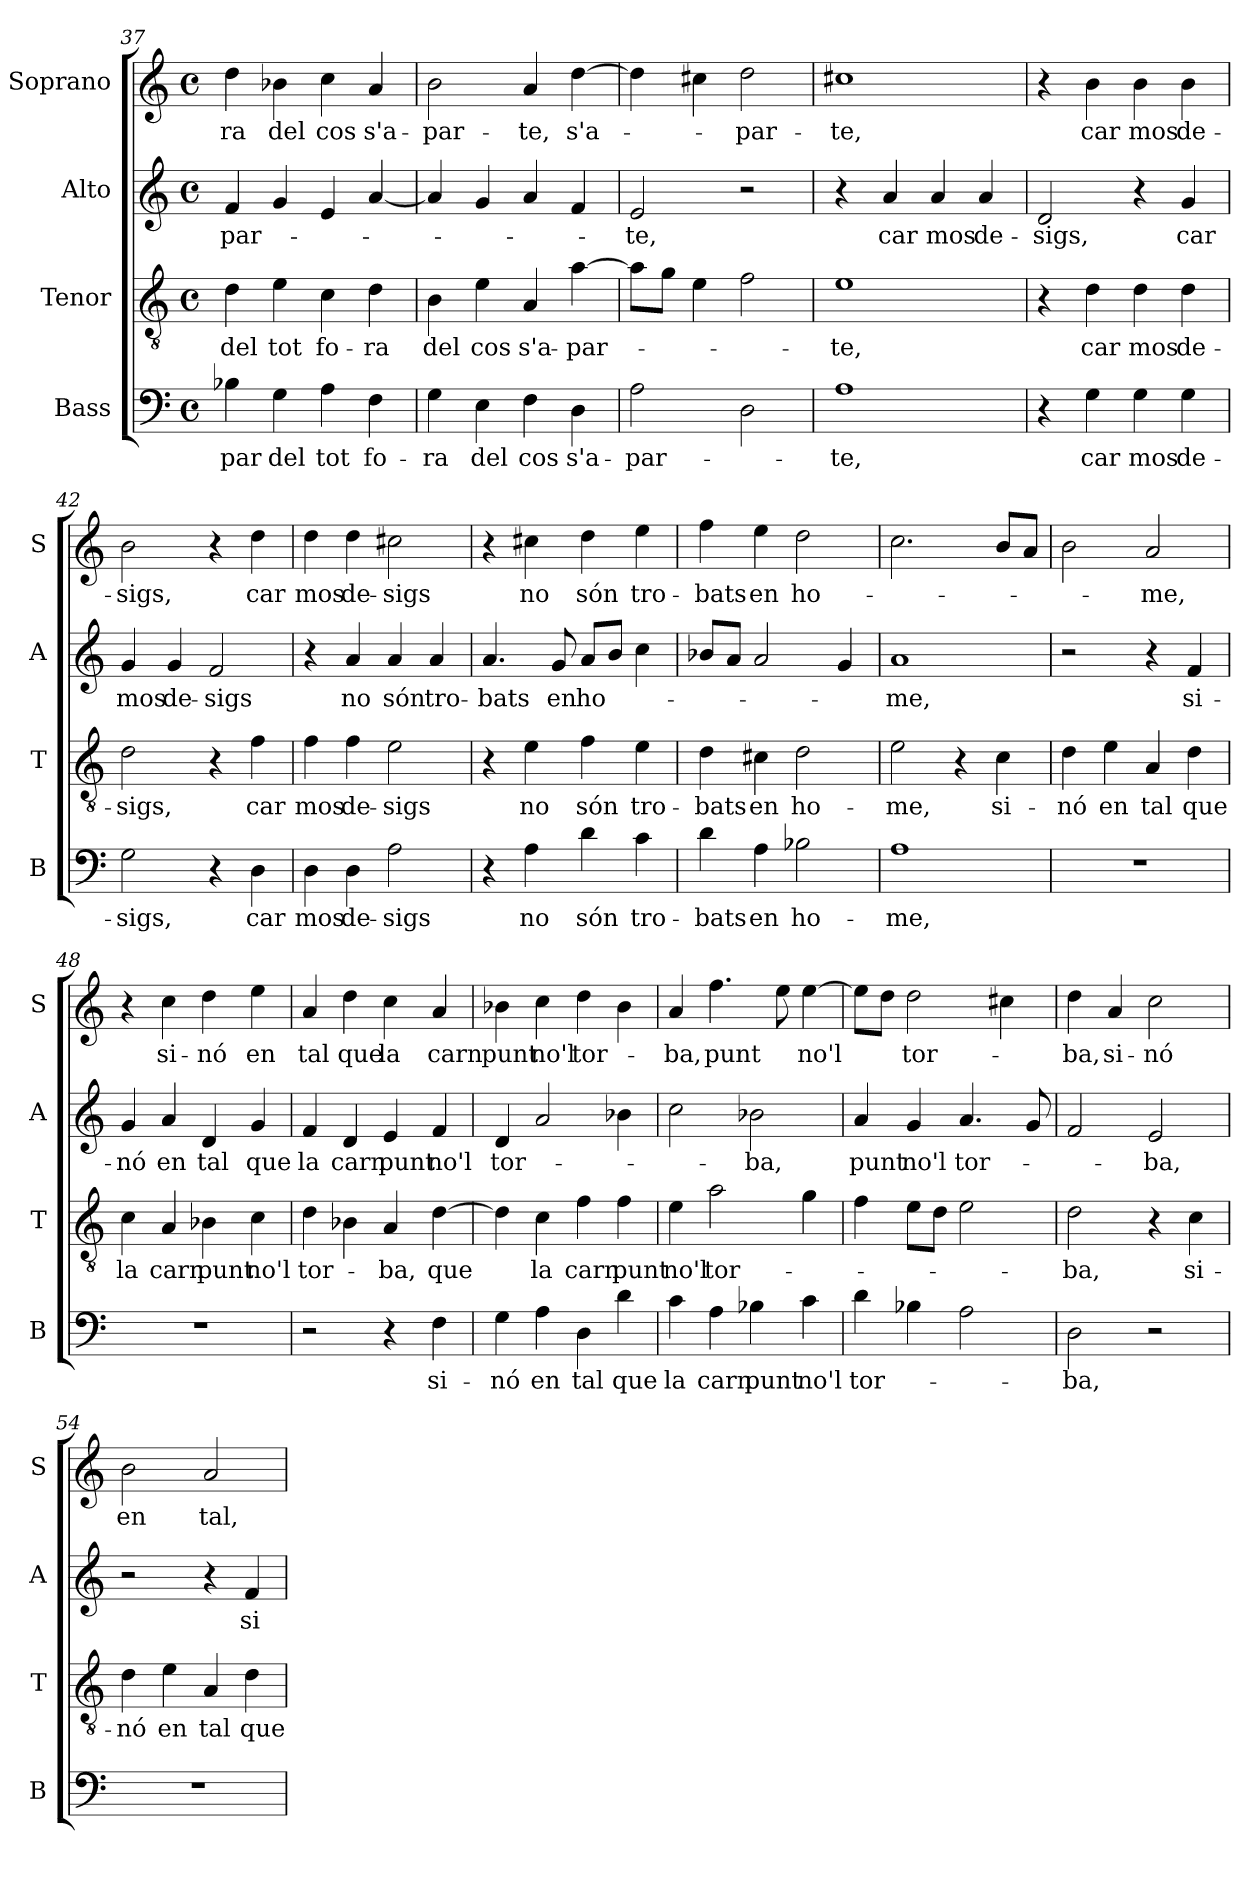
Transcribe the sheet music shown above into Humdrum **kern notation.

**kern	**text	**kern	**text	**kern	**text	**kern	**text
*part4	*part4	*part3	*part3	*part2	*part2	*part1	*part1
*staff4	*staff4	*staff3	*staff3	*staff2	*staff2	*staff1	*staff1
*I"Bass	*	*I"Tenor	*	*I"Alto	*	*I"Soprano	*
*I'B	*	*I'T	*	*I'A	*	*I'S	*
*clefF4	*	*clefGv2	*	*clefG2	*	*clefG2	*
*k[]	*	*k[]	*	*k[]	*	*k[]	*
*C:	*	*C:	*	*C:	*	*C:	*
*M4/4	*	*M4/4	*	*M4/4	*	*M4/4	*
*met(c)	*	*met(c)	*	*met(c)	*	*met(c)	*
=37	=37	=37	=37	=37	=37	=37	=37
4B-X\	par	4d\	del	4f/	-par-	4dd\	-ra
4G\	del	4e\	tot	4g/	.	4b-X\	del
4A\	tot	4c\	fo-	4e/	.	4cc\	cos
4F\	fo-	4d\	-ra	[4a/	.	4a/	s'a-
=38	=38	=38	=38	=38	=38	=38	=38
4G\	-ra	4B\	del	4a/]	.	2b\	-par-
4E\	del	4e\	cos	4g/	.	.	.
4F\	cos	4A/	s'a-	4a/	.	4a/	-te,
4D\	s'a-	[4a\	-par-	4f/	.	[4dd\	s'a-
!!LO:LB:g=z
=39	=39	=39	=39	=39	=39	=39	=39
2A\	-par-	8a\L]	.	2e/	-te,	4dd\]	.
.	.	8g\J	.	.	.	.	.
.	.	4e\	.	.	.	4cc#X\	.
2D\	.	2f\	.	2r	.	2dd\	-par-
=40	=40	=40	=40	=40	=40	=40	=40
1A	-te,	1e	-te,	4r	.	1cc#X	-te,
.	.	.	.	4a/	car	.	.
.	.	.	.	4a/	mos	.	.
.	.	.	.	4a/	de-	.	.
=41	=41	=41	=41	=41	=41	=41	=41
4r	.	4r	.	2d/	-sigs,	4r	.
4G\	car	4d\	car	.	.	4b\	car
4G\	mos	4d\	mos	4r	.	4b\	mos
4G\	de-	4d\	de-	4g/	car	4b\	de-
=42	=42	=42	=42	=42	=42	=42	=42
2G\	-sigs,	2d\	-sigs,	4g/	mos	2b\	-sigs,
.	.	.	.	4g/	de-	.	.
4r	.	4r	.	2f/	-sigs	4r	.
4D\	car	4f\	car	.	.	4dd\	car
=43	=43	=43	=43	=43	=43	=43	=43
4D\	mos	4f\	mos	4r	.	4dd\	mos
4D\	de-	4f\	de-	4a/	no	4dd\	de-
2A\	-sigs	2e\	-sigs	4a/	són	2cc#X\	-sigs
.	.	.	.	4a/	tro-	.	.
!!LO:PB:g=z
=44	=44	=44	=44	=44	=44	=44	=44
4r	.	4r	.	4.a/	-bats	4r	.
4A\	no	4e\	no	.	.	4cc#X\	no
.	.	.	.	8g/	en	.	.
4d\	són	4f\	són	8a/L	ho-	4dd\	són
.	.	.	.	8b/J	.	.	.
4c\	tro-	4e\	tro-	4cc\	.	4ee\	tro-
=45	=45	=45	=45	=45	=45	=45	=45
4d\	-bats	4d\	-bats	8b-X/L	.	4ff\	-bats
.	.	.	.	8a/J	.	.	.
4A\	en	4c#X\	en	2a/	.	4ee\	en
2B-X\	ho-	2d\	ho-	.	.	2dd\	ho-
.	.	.	.	4g/	.	.	.
=46	=46	=46	=46	=46	=46	=46	=46
1A	-me,	2e\	-me,	1a	-me,	2.cc\	.
.	.	4r	.	.	.	.	.
.	.	4c\	si-	.	.	8b/L	.
.	.	.	.	.	.	8a/J	.
=47	=47	=47	=47	=47	=47	=47	=47
1r	.	4d\	-nó	2r	.	2b\	.
.	.	4e\	en	.	.	.	.
.	.	4A/	tal	4r	.	2a/	-me,
.	.	4d\	que	4f/	si-	.	.
=48	=48	=48	=48	=48	=48	=48	=48
1r	.	4c\	la	4g/	-nó	4r	.
.	.	4A/	carn	4a/	en	4cc\	si-
.	.	4B-X\	punt	4d/	tal	4dd\	-nó
.	.	4c\	no'l	4g/	que	4ee\	en
!!LO:LB:g=z
=49	=49	=49	=49	=49	=49	=49	=49
2r	.	4d\	tor-	4f/	la	4a/	tal
.	.	4B-X\	.	4d/	carn	4dd\	que
4r	.	4A/	-ba,	4e/	punt	4cc\	la
4F\	si-	[4d\	que	4f/	no'l	4a/	carn
=50	=50	=50	=50	=50	=50	=50	=50
4G\	-nó	4d\]	.	4d/	tor-	4b-X\	punt
4A\	en	4c\	la	2a/	.	4cc\	no'l
4D\	tal	4f\	carn	.	.	4dd\	tor-
4d\	que	4f\	punt	4b-X\	.	4b-\	.
=51	=51	=51	=51	=51	=51	=51	=51
4c\	la	4e\	no'l	2cc\	.	4a/	-ba,
4A\	carn	2a\	tor-	.	.	4.ff\	punt
4B-X\	punt	.	.	2b-X\	-ba,	.	.
.	.	.	.	.	.	8ee\	.
4c\	no'l	4g\	.	.	.	[4ee\	no'l
=52	=52	=52	=52	=52	=52	=52	=52
4d\	tor-	4f\	.	4a/	punt	8ee\L]	.
.	.	.	.	.	.	8dd\J	.
4B-X\	.	8e\L	.	4g/	no'l	2dd\	tor-
.	.	8d\J	.	.	.	.	.
2A\	.	2e\	.	4.a/	tor-	.	.
.	.	.	.	.	.	4cc#X\	.
.	.	.	.	8g/	.	.	.
=53	=53	=53	=53	=53	=53	=53	=53
2D\	-ba,	2d\	-ba,	2f/	.	4dd\	-ba,
.	.	.	.	.	.	4a/	si-
2r	.	4r	.	2e/	-ba,	2cc\	-nó
.	.	4c\	si-	.	.	.	.
!!LO:LB:g=z
=54	=54	=54	=54	=54	=54	=54	=54
1r	.	4d\	-nó	2r	.	2b\	en
.	.	4e\	en	.	.	.	.
.	.	4A/	tal	4r	.	2a/	tal,
.	.	4d\	que	4f/	si-	.	.
=	=	=	=	=	=	=	=
*-	*-	*-	*-	*-	*-	*-	*-
